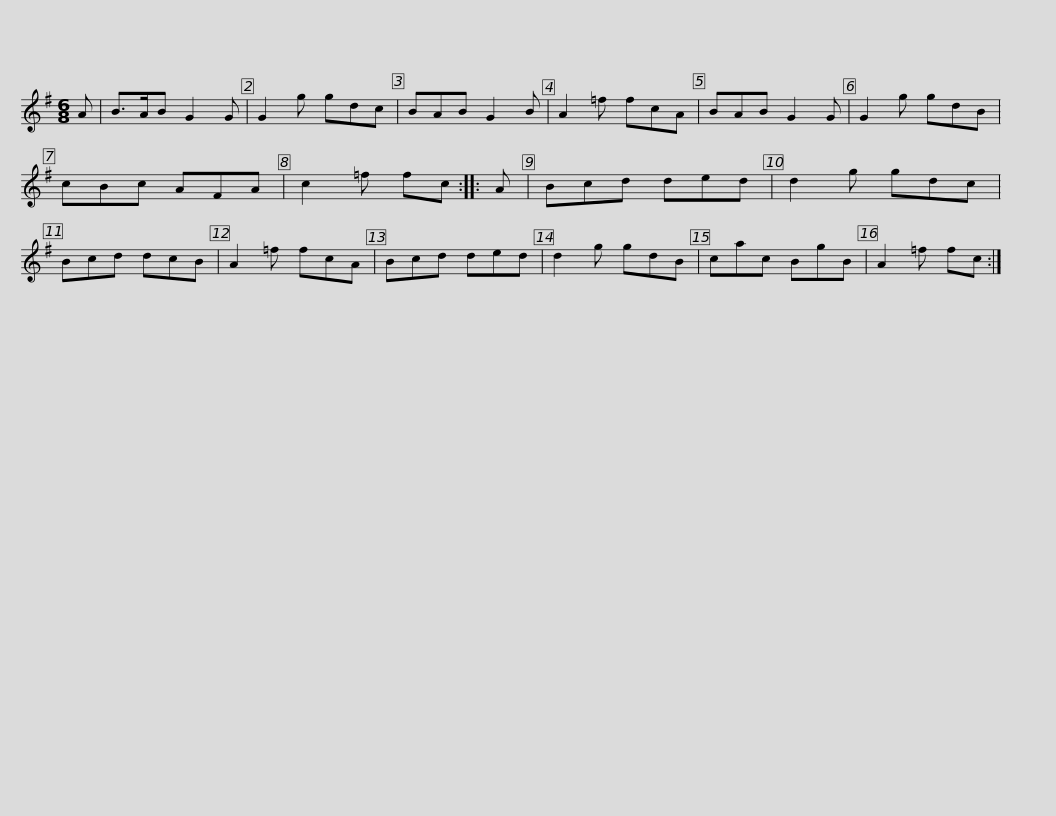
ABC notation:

X:1
L:1/8
M:6/8
I:linebreak $
K:G
V:1 treble
V:1
 A | B>AB G2 G | G2 g gdc | BAB G2 B | A2 =f fcA | %5
 BAB G2 G | G2 g gdB | cBc AFA |$ c2 =f fc :: A | %10
 Bcd ded | d2 g gdc | Bcd dcB | A2 =f fcA | Bcd ded | %15
 d2 g gdB |$ cac BgB | A2 =f fc :| %18
